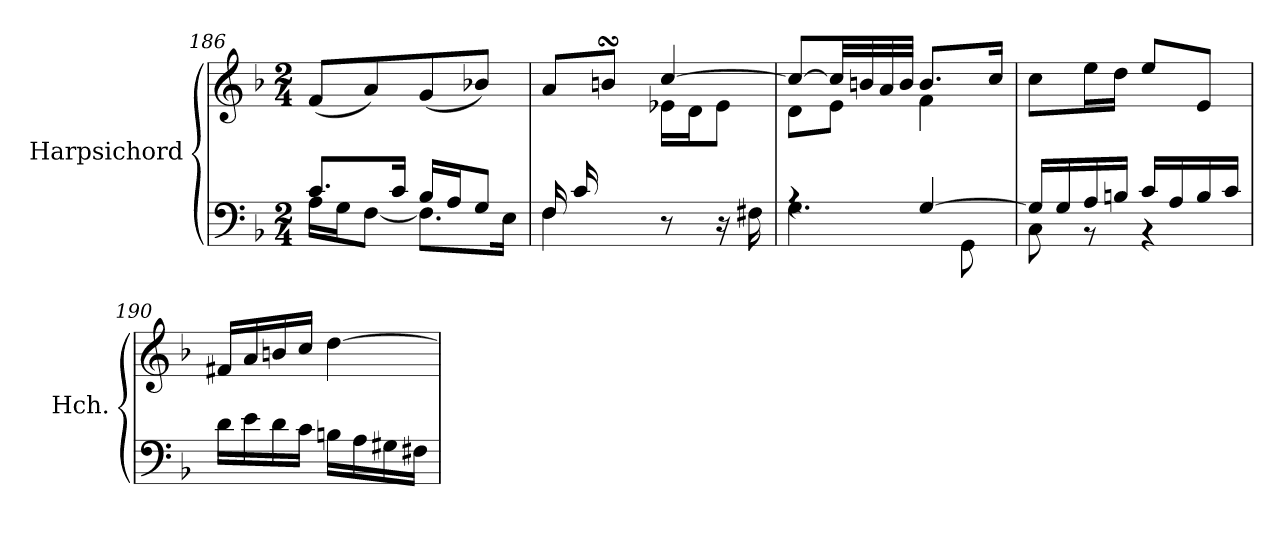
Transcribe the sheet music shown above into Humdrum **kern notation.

**kern	**kern
*part1	*part1
*staff2	*staff1
*I"Harpsichord	*
*I'Hch.	*
*clefF4	*clefG2
*k[b-]	*k[b-]
*M2/4	*M2/4
=186	=186
*^	*
8.c/L	16A\LL	(8f/L
.	16G\J	.
.	[8F\J	8a/)
16c/Jk	.	.
16B-/LL	8.F\L]	(8g/
16A/J	.	.
8G/J	.	8b-X/J)
.	16E\Jk	.
=187	=187	=187
*	*	*^
16F/LL	4F\	8a/L	8ryy
16c/	.	.	.
4.ryy	.	8bnsSsS/J	16d\
.	.	.	16f\JJ
.	8r	[4cc/	16e-X\LL
.	.	.	16d\J
.	16r	.	8e-\J
.	16F#X\	.	.
!!LO:PB:g=z	!!
=188	=188	=188	=188
4rA	4.G\	8cc/L_	8d\L
.	.	32cc/LL]	8e\J
.	.	32bn/	.
.	.	32a/	.
.	.	32b/JJJ	.
[4G/	.	8.b/L	4f\
.	8GG\	.	.
.	.	16cc/Jk	.
*	*	*v	*v
=189	=189	=189
16G/LL]	8C\	8cc\L
16G/	.	.
16A/	8r	16ee\L
16Bn/JJ	.	16dd\JJ
16c/LL	4r	8ee/L
16A/	.	.
16B/	.	8e/J
16c/JJ	.	.
*v	*v	*
=190	=190
16d\LL	16f#X/LL
16e\	16a/
16d\	16bn/
16c\JJ	16cc/JJ
16Bn\LL	[4dd\
16A\	.
16G#X\	.
16F#X\JJ	.
=	=
*-	*-
